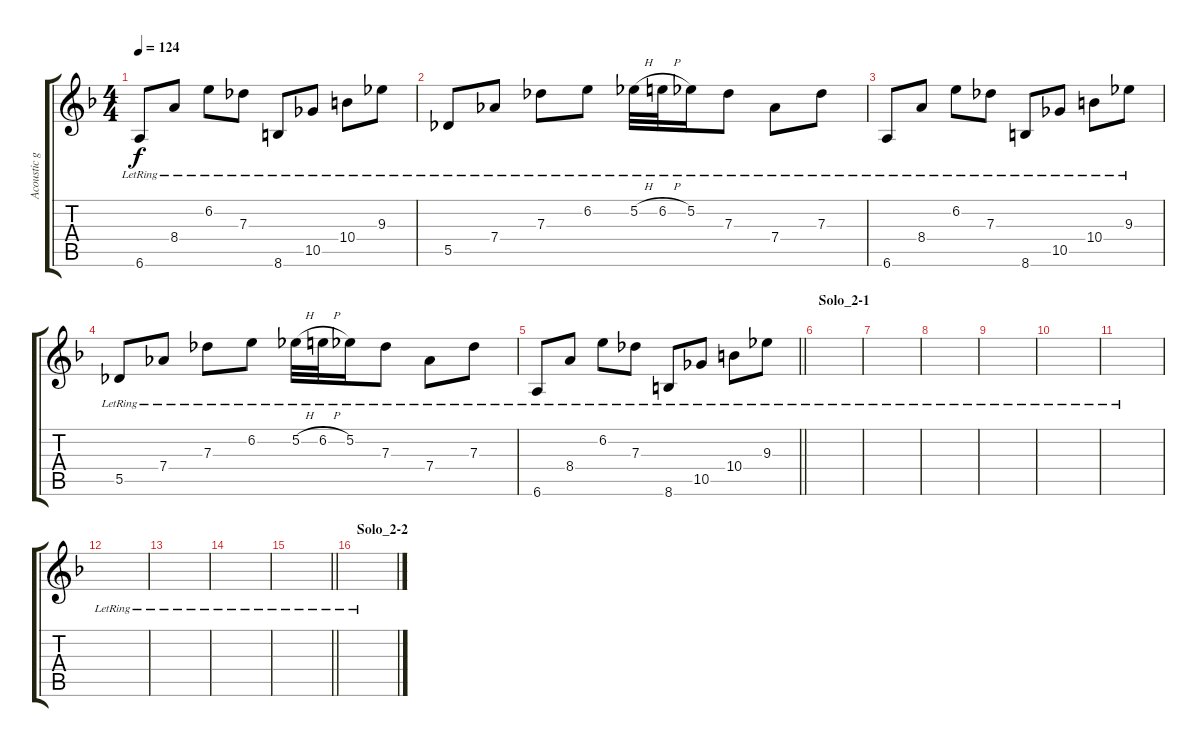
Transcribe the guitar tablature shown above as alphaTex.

\track ("Acoustic guitar" "Acoustic g") {instrument acousticguitarnylon}
\staff {score tabs}
\tuning (Eb4 Bb3 Gb3 Db3 Ab2 Eb2) {hide}
\ts (4 4)
\tempo 124
\clef g2
\ks f
6.6{lr}.8{dy f} 8.4{lr}.8 6.2{lr}.8 7.3{lr}.8 8.6{lr}.8 10.5{lr}.8 10.4{lr}.8 9.3{lr}.8 |
5.5{lr}.8 7.4{lr}.8 7.3{lr}.8 6.2{lr}.8 5.2{h lr}.32 6.2{h lr}.32 5.2{lr}.16 7.3{lr}.8 7.4{lr}.8 7.3{lr}.8 |
6.6{lr}.8 8.4{lr}.8 6.2{lr}.8 7.3{lr}.8 8.6{lr}.8 10.5{lr}.8 10.4{lr}.8 9.3{lr}.8 |
5.5{lr}.8 7.4{lr}.8 7.3{lr}.8 6.2{lr}.8 5.2{h lr}.32 6.2{h lr}.32 5.2{lr}.16 7.3{lr}.8 7.4{lr}.8 7.3{lr}.8 |
\barLineRight lightlight
6.6{lr}.8 8.4{lr}.8 6.2{lr}.8 7.3{lr}.8 8.6{lr}.8 10.5{lr}.8 10.4{lr}.8 9.3{lr}.8 |
\section ("" "Solo_2-1")
|
|
|
|
|
|
|
|
|
\barLineRight lightlight
|
\section ("" "Solo_2-2")
